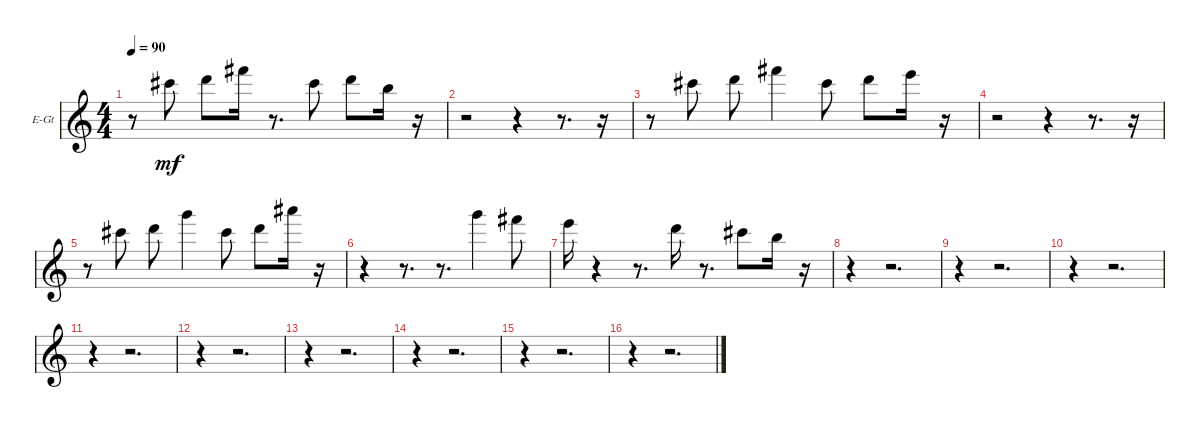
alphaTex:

\bracketExtendMode groupsimilarinstruments
\firstSystemTrackNameOrientation horizontal
\otherSystemsTrackNameOrientation horizontal
\track ("Electric Guitar" "E-Gt") {mute instrument overdrivenguitar}
\staff {score}
\tuning (E4 B3 G3 D3 A2 E2)
\ts (4 4)
\tempo 90
\clef g2
\scale
0.333333
\ks c
r.8{dy mf} 9.1.8 10.1.8 14.1.16 r.8{d} 9.1.8 10.1.8 12.2.16 r.16 |
\scale
0.333333 r.2 r.4 r.8{d} r.16 |
\scale
0.333333 r.8 9.1.8 10.1.8 14.1.4 14.2.8 15.2.8 17.2.16 r.16 |
\scale
0.333333 r.2 r.4 r.8{d} r.16 |
\scale
0.333333 r.8 9.1.8 10.1.8 15.1.4 14.2.8 15.2.8 18.1.16 r.16 |
\scale
0.333333 r.4 r.8{d} r.8{d} 15.1.4 14.1.8 |
\scale
0.333333 12.1.16 r.4 r.8{d} 10.1.16 r.8{d} 9.1.8 7.1.16 r.16 |
\scale
0.333333 r.4 r.2{d} |
\scale
0.333333 r.4 r.2{d} |
\scale
0.333333 r.4 r.2{d} |
\scale
0.333333 r.4 r.2{d} |
\scale
0.333333 r.4 r.2{d} |
\scale
0.333333 r.4 r.2{d} |
\scale
0.333333 r.4 r.2{d} |
\scale
0.333333 r.4 r.2{d} |
\scale
0.333333 r.4 r.2{d}
